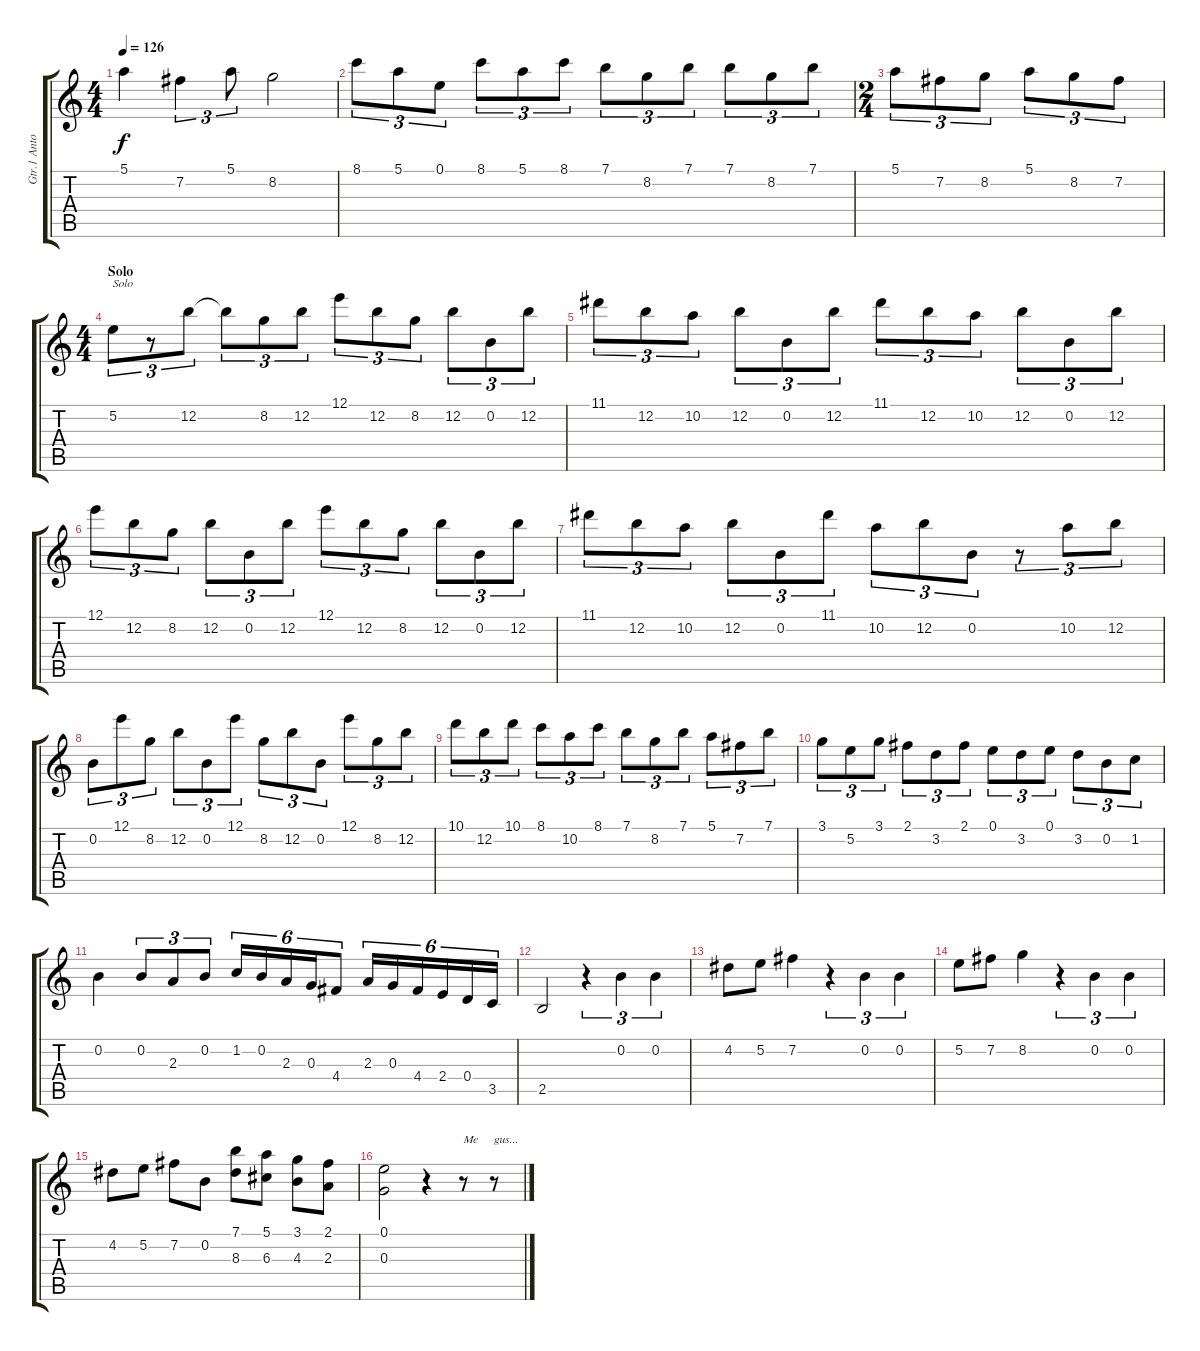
\track ("Gtr.1 Antonio" "Gtr.1 Anto") {instrument acousticguitarnylon}
\staff {score tabs}
\tuning (E4 B3 G3 D3 A2 E2) {hide}
\ts (4 4)
\tempo 126
\clef g2
\ks c
5.1.4{dy f} 7.2.4{tu (3 2)} 5.1.8{tu (3 2)} 8.2.2 |
8.1.8{tu (3 2)} 5.1.8{tu (3 2)} 0.1.8{tu (3 2)} 8.1.8{tu (3 2)} 5.1.8{tu (3 2)} 8.1.8{tu (3 2)} 7.1.8{tu (3 2)} 8.2.8{tu (3 2)} 7.1.8{tu (3 2)} 7.1.8{tu (3 2)} 8.2.8{tu (3 2)} 7.1.8{tu (3 2)} |
\ts (2 4)
5.1.8{tu (3 2)} 7.2.8{tu (3 2)} 8.2.8{tu (3 2)} 5.1.8{tu (3 2)} 8.2.8{tu (3 2)} 7.2.8{tu (3 2)} |
\ts (4 4)
\section ("" "Solo")
5.2.8{tu (3 2) txt "Solo"} r.8{tu (3 2)} 12.2.8{tu (3 2)} 12.2{t}.8{tu (3 2)} 8.2.8{tu (3 2)} 12.2.8{tu (3 2)} 12.1.8{tu (3 2)} 12.2.8{tu (3 2)} 8.2.8{tu (3 2)} 12.2.8{tu (3 2)} 0.2.8{tu (3 2)} 12.2.8{tu (3 2)} |
11.1.8{tu (3 2)} 12.2.8{tu (3 2)} 10.2.8{tu (3 2)} 12.2.8{tu (3 2)} 0.2.8{tu (3 2)} 12.2.8{tu (3 2)} 11.1.8{tu (3 2)} 12.2.8{tu (3 2)} 10.2.8{tu (3 2)} 12.2.8{tu (3 2)} 0.2.8{tu (3 2)} 12.2.8{tu (3 2)} |
12.1.8{tu (3 2)} 12.2.8{tu (3 2)} 8.2.8{tu (3 2)} 12.2.8{tu (3 2)} 0.2.8{tu (3 2)} 12.2.8{tu (3 2)} 12.1.8{tu (3 2)} 12.2.8{tu (3 2)} 8.2.8{tu (3 2)} 12.2.8{tu (3 2)} 0.2.8{tu (3 2)} 12.2.8{tu (3 2)} |
11.1.8{tu (3 2)} 12.2.8{tu (3 2)} 10.2.8{tu (3 2)} 12.2.8{tu (3 2)} 0.2.8{tu (3 2)} 11.1.8{tu (3 2)} 10.2.8{tu (3 2)} 12.2.8{tu (3 2)} 0.2.8{tu (3 2)} r.8{tu (3 2)} 10.2.8{tu (3 2)} 12.2.8{tu (3 2)} |
0.2.8{tu (3 2)} 12.1.8{tu (3 2)} 8.2.8{tu (3 2)} 12.2.8{tu (3 2)} 0.2.8{tu (3 2)} 12.1.8{tu (3 2)} 8.2.8{tu (3 2)} 12.2.8{tu (3 2)} 0.2.8{tu (3 2)} 12.1.8{tu (3 2)} 8.2.8{tu (3 2)} 12.2.8{tu (3 2)} |
10.1.8{tu (3 2)} 12.2.8{tu (3 2)} 10.1.8{tu (3 2)} 8.1.8{tu (3 2)} 10.2.8{tu (3 2)} 8.1.8{tu (3 2)} 7.1.8{tu (3 2)} 8.2.8{tu (3 2)} 7.1.8{tu (3 2)} 5.1.8{tu (3 2)} 7.2.8{tu (3 2)} 7.1.8{tu (3 2)} |
3.1.8{tu (3 2)} 5.2.8{tu (3 2)} 3.1.8{tu (3 2)} 2.1.8{tu (3 2)} 3.2.8{tu (3 2)} 2.1.8{tu (3 2)} 0.1.8{tu (3 2)} 3.2.8{tu (3 2)} 0.1.8{tu (3 2)} 3.2.8{tu (3 2)} 0.2.8{tu (3 2)} 1.2.8{tu (3 2)} |
0.2.4 0.2.8{tu (3 2)} 2.3.8{tu (3 2)} 0.2.8{tu (3 2)} 1.2.16{tu (6 4)} 0.2.16{tu (6 4)} 2.3.16{tu (6 4)} 0.3.16{tu (6 4)} 4.4.8{tu (6 4)} 2.3.16{tu (6 4)} 0.3.16{tu (6 4)} 4.4.16{tu (6 4)} 2.4.16{tu (6 4)} 0.4.16{tu (6 4)} 3.5.16{tu (6 4)} |
2.5.2 r.4{tu (3 2)} 0.2.4{tu (3 2)} 0.2.4{tu (3 2)} |
4.2.8 5.2.8 7.2.4 r.4{tu (3 2)} 0.2.4{tu (3 2)} 0.2.4{tu (3 2)} |
5.2.8 7.2.8 8.2.4 r.4{tu (3 2)} 0.2.4{tu (3 2)} 0.2.4{tu (3 2)} |
4.2.8 5.2.8 7.2.8 0.2.8 (7.1 8.3).8 (5.1 6.3).8 (3.1 4.3).8 (2.1 2.3).8 |
(0.1 0.3).2 r.4 r.8{txt "Me"} r.8{txt "gus..."}
